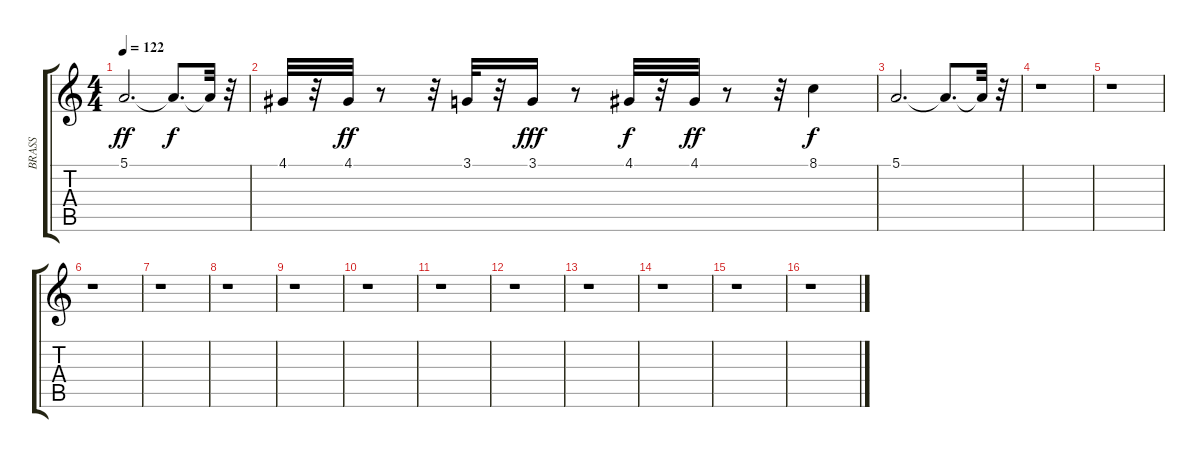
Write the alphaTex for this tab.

\track ("BRASS" "BRASS") {instrument brasssection}
\staff {score tabs}
\tuning (E4 B3 G3 D3 A2 E2) {hide}
\ts (4 4)
\tempo 122
\clef g2
\ks c
5.1.2{d dy ff} 5.1{t}.8{d dy f} 5.1{t}.32 r.32 |
4.1.32 r.32 4.1.32{dy ff} r.8 r.32 3.1.32 r.32 3.1.16{dy fff} r.8 4.1.32{dy f} r.32 4.1.32{dy ff} r.8 r.32 8.1.4{dy f} |
5.1.2{d} 5.1{t}.8{d} 5.1{t}.32 r.32 |
r.1 |
r.1 |
r.1 |
r.1 |
r.1 |
r.1 |
r.1 |
r.1 |
r.1 |
r.1 |
r.1 |
r.1 |
r.1
